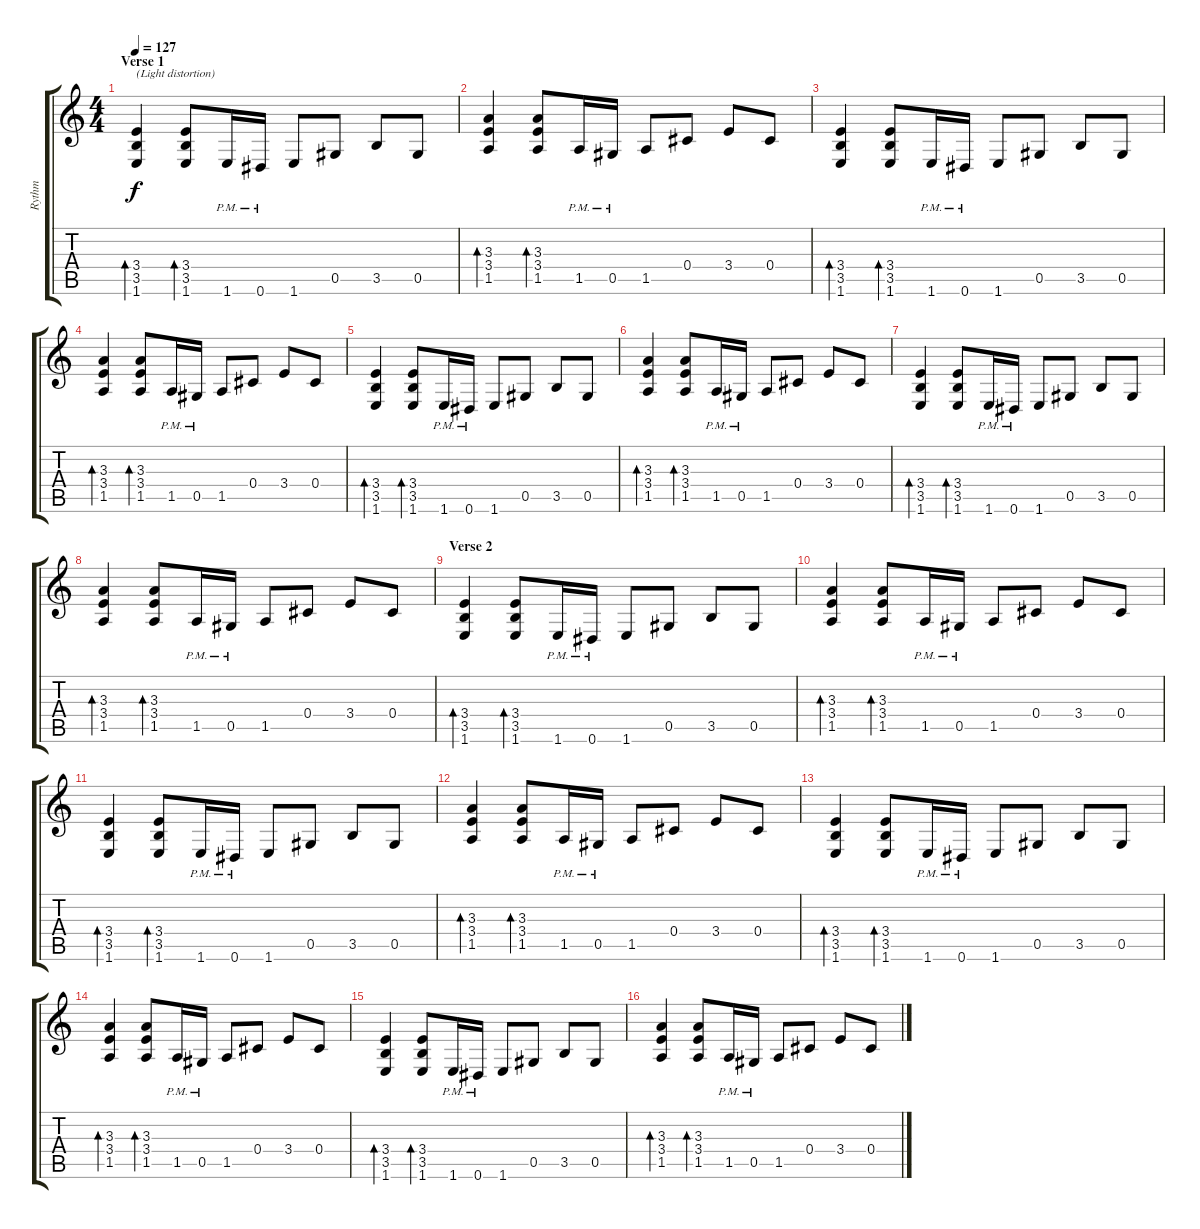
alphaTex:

\track ("Rythm" "Rythm") {instrument electricguitarclean}
\staff {score tabs}
\tuning (Eb4 Bb3 Gb3 Db3 Ab2 Eb2) {hide}
\ts (4 4)
\section ("" "Verse 1")
\tempo 127
\clef g2
\ks c
(3.4 3.5 1.6).4{bd 120 txt "(Light distortion)" dy f instrument electricguitarclean} (3.4 3.5 1.6).8{bd 120} 1.6{pm}.16 0.6{pm}.16 1.6.8 0.5.8 3.5.8 0.5.8 |
(3.3 3.4 1.5).4{bd 120} (3.3 3.4 1.5).8{bd 120} 1.5{pm}.16 0.5{pm}.16 1.5.8 0.4.8 3.4.8 0.4.8 |
(3.4 3.5 1.6).4{bd 120} (3.4 3.5 1.6).8{bd 120} 1.6{pm}.16 0.6{pm}.16 1.6.8 0.5.8 3.5.8 0.5.8 |
(3.3 3.4 1.5).4{bd 120} (3.3 3.4 1.5).8{bd 120} 1.5{pm}.16 0.5{pm}.16 1.5.8 0.4.8 3.4.8 0.4.8 |
(3.4 3.5 1.6).4{bd 120} (3.4 3.5 1.6).8{bd 120} 1.6{pm}.16 0.6{pm}.16 1.6.8 0.5.8 3.5.8 0.5.8 |
(3.3 3.4 1.5).4{bd 120} (3.3 3.4 1.5).8{bd 120} 1.5{pm}.16 0.5{pm}.16 1.5.8 0.4.8 3.4.8 0.4.8 |
(3.4 3.5 1.6).4{bd 120} (3.4 3.5 1.6).8{bd 120} 1.6{pm}.16 0.6{pm}.16 1.6.8 0.5.8 3.5.8 0.5.8 |
(3.3 3.4 1.5).4{bd 120} (3.3 3.4 1.5).8{bd 120} 1.5{pm}.16 0.5{pm}.16 1.5.8 0.4.8 3.4.8 0.4.8 |
\section ("" "Verse 2")
(3.4 3.5 1.6).4{bd 120} (3.4 3.5 1.6).8{bd 120} 1.6{pm}.16 0.6{pm}.16 1.6.8 0.5.8 3.5.8 0.5.8 |
(3.3 3.4 1.5).4{bd 120} (3.3 3.4 1.5).8{bd 120} 1.5{pm}.16 0.5{pm}.16 1.5.8 0.4.8 3.4.8 0.4.8 |
(3.4 3.5 1.6).4{bd 120} (3.4 3.5 1.6).8{bd 120} 1.6{pm}.16 0.6{pm}.16 1.6.8 0.5.8 3.5.8 0.5.8 |
(3.3 3.4 1.5).4{bd 120} (3.3 3.4 1.5).8{bd 120} 1.5{pm}.16 0.5{pm}.16 1.5.8 0.4.8 3.4.8 0.4.8 |
(3.4 3.5 1.6).4{bd 120} (3.4 3.5 1.6).8{bd 120} 1.6{pm}.16 0.6{pm}.16 1.6.8 0.5.8 3.5.8 0.5.8 |
(3.3 3.4 1.5).4{bd 120} (3.3 3.4 1.5).8{bd 120} 1.5{pm}.16 0.5{pm}.16 1.5.8 0.4.8 3.4.8 0.4.8 |
(3.4 3.5 1.6).4{bd 120} (3.4 3.5 1.6).8{bd 120} 1.6{pm}.16 0.6{pm}.16 1.6.8 0.5.8 3.5.8 0.5.8 |
(3.3 3.4 1.5).4{bd 120} (3.3 3.4 1.5).8{bd 120} 1.5{pm}.16 0.5{pm}.16 1.5.8 0.4.8 3.4.8 0.4.8
